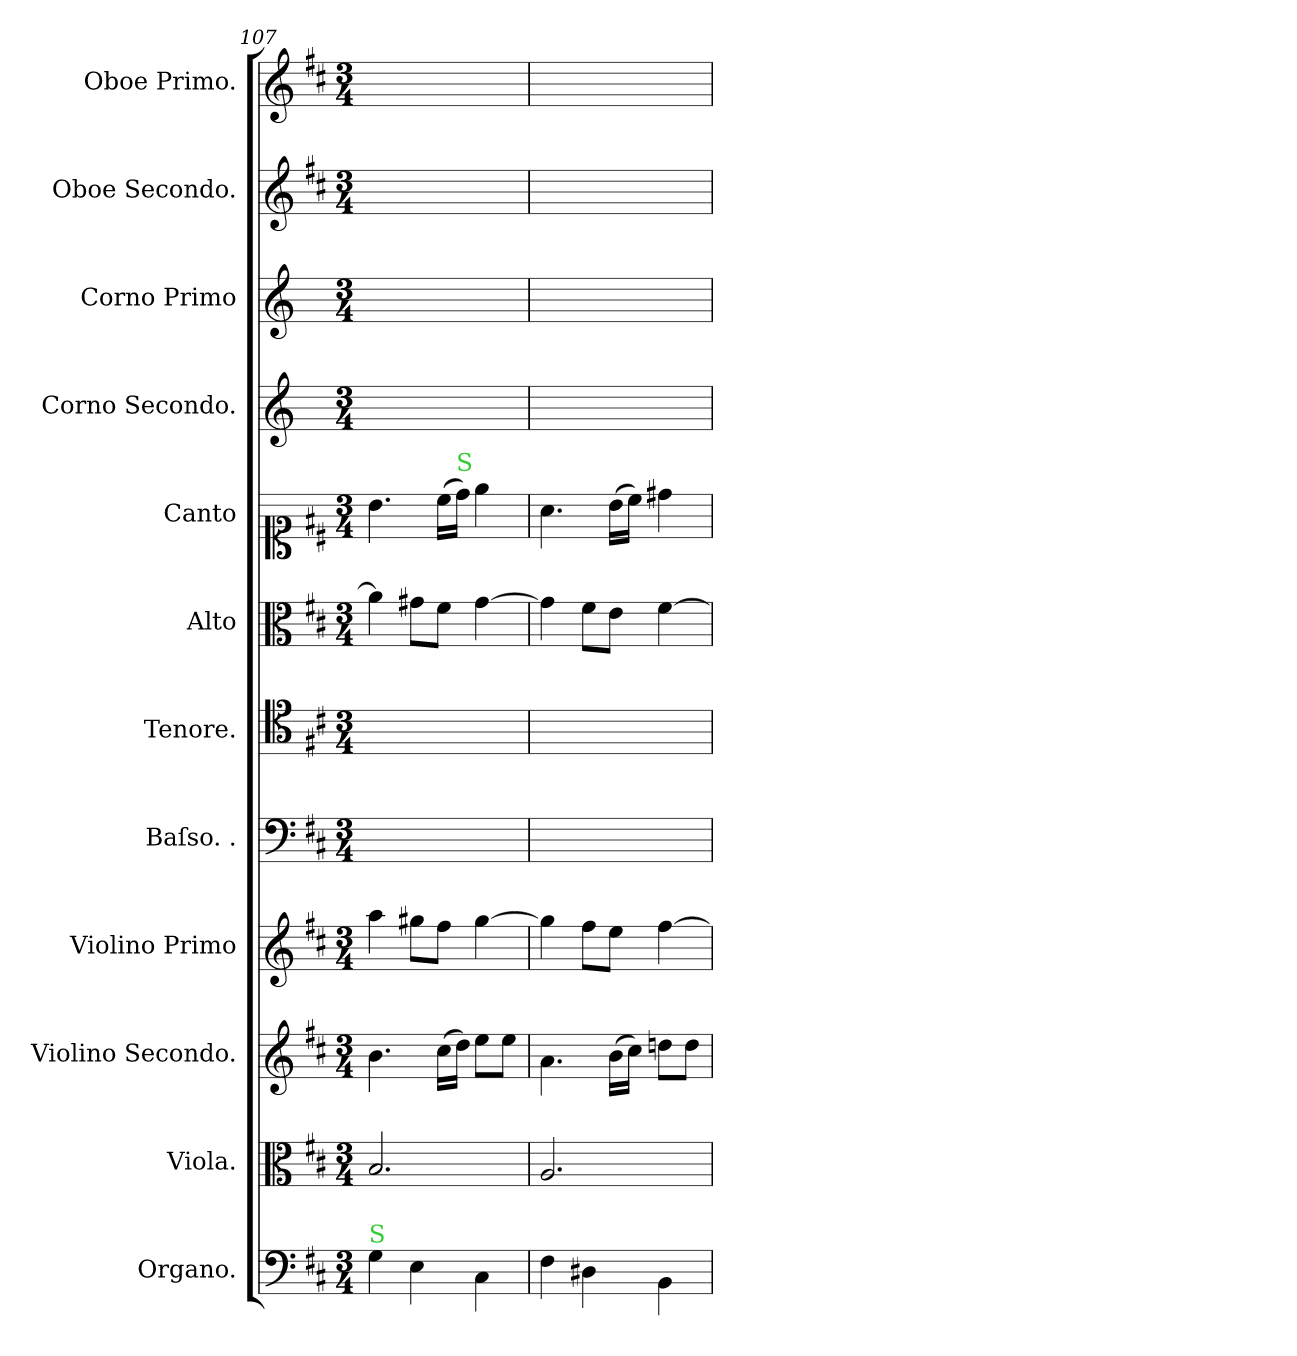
**kern	**kern	**kern	**kern	**kern	**kern	**kern	**kern	**kern	**kern	**kern	**kern
*part12	*part11	*part10	*part9	*part8	*part7	*part6	*part5	*part4	*part3	*part2	*part1
*staff12	*staff11	*staff10	*staff9	*staff8	*staff7	*staff6	*staff5	*staff4	*staff3	*staff2	*staff1
*I"Organo.	*I"Viola.	*I"Violino Secondo.	*I"Violino Primo	*I"Baſso. .	*I"Tenore.	*I"Alto	*I"Canto	*I"Corno Secondo.	*I"Corno Primo	*I"Oboe Secondo.	*I"Oboe Primo.
*I'org	*I'vla	*I'vl 2	*I'vl 1	*I'B	*I'T	*I'A	*	*I'cor 2	*I'cor 1	*I'ob 2	*I'ob 1
*clefF4	*clefC3	*clefG2	*clefG2	*clefF4	*clefC4	*clefC3	*clefC1	*clefG2	*clefG2	*clefG2	*clefG2
*	*	*	*	*	*	*	*	*ITrd6c10	*ITrd6c10	*	*
*k[f#c#]	*k[f#c#]	*k[f#c#]	*k[f#c#]	*k[f#c#]	*k[f#c#]	*k[f#c#]	*k[f#c#]	*k[f#c#]	*k[f#c#]	*k[f#c#]	*k[f#c#]
*M3/4	*M3/4	*M3/4	*M3/4	*M3/4	*M3/4	*M3/4	*M3/4	*M3/4	*M3/4	*M3/4	*M3/4
=107	=107	=107	=107	=107	=107	=107	=107	=107	=107	=107	=107
!LO:TX:a:color=limegreen:t=S	!	!	!	!	!	!	!	!	!	!	!
4G\	2.B/	4.b\	4aa\	2.ryy	2.ryy	4a\]	4.b\	2.ryy	2.ryy	2.ryy	2.ryy
4E\	.	.	8gg#X\L	.	.	8g#X\L	.	.	.	.	.
.	.	(>16cc#\LL	8ff#\J	.	.	8f#\J	(>16cc#\LL	.	.	.	.
!	!	!	!	!	!	!	!LO:TX:a:color=limegreen:t=S	!	!	!	!
.	.	16dd\JJ)	.	.	.	.	16dd\JJ)	.	.	.	.
4C#\	.	8ee\L	[4gg#\	.	.	[4g#\	4ee\	.	.	.	.
.	.	8ee\J	.	.	.	.	.	.	.	.	.
=108	=108	=108	=108	=108	=108	=108	=108	=108	=108	=108	=108
4F#\	2.A/	4.a\	4gg#\]	2.ryy	2.ryy	4g#\]	4.a\	2.ryy	2.ryy	2.ryy	2.ryy
4D#X\	.	.	8ff#\L	.	.	8f#\L	.	.	.	.	.
.	.	(>16b\LL	8ee\J	.	.	8e\J	(>16b\LL	.	.	.	.
.	.	16cc#\JJ)	.	.	.	.	16cc#\JJ)	.	.	.	.
4BB\	.	8ddn\L	[4ff#\	.	.	[4f#\	4dd#X\	.	.	.	.
.	.	8dd\J	.	.	.	.	.	.	.	.	.
=	=	=	=	=	=	=	=	=	=	=	=
*-	*-	*-	*-	*-	*-	*-	*-	*-	*-	*-	*-
